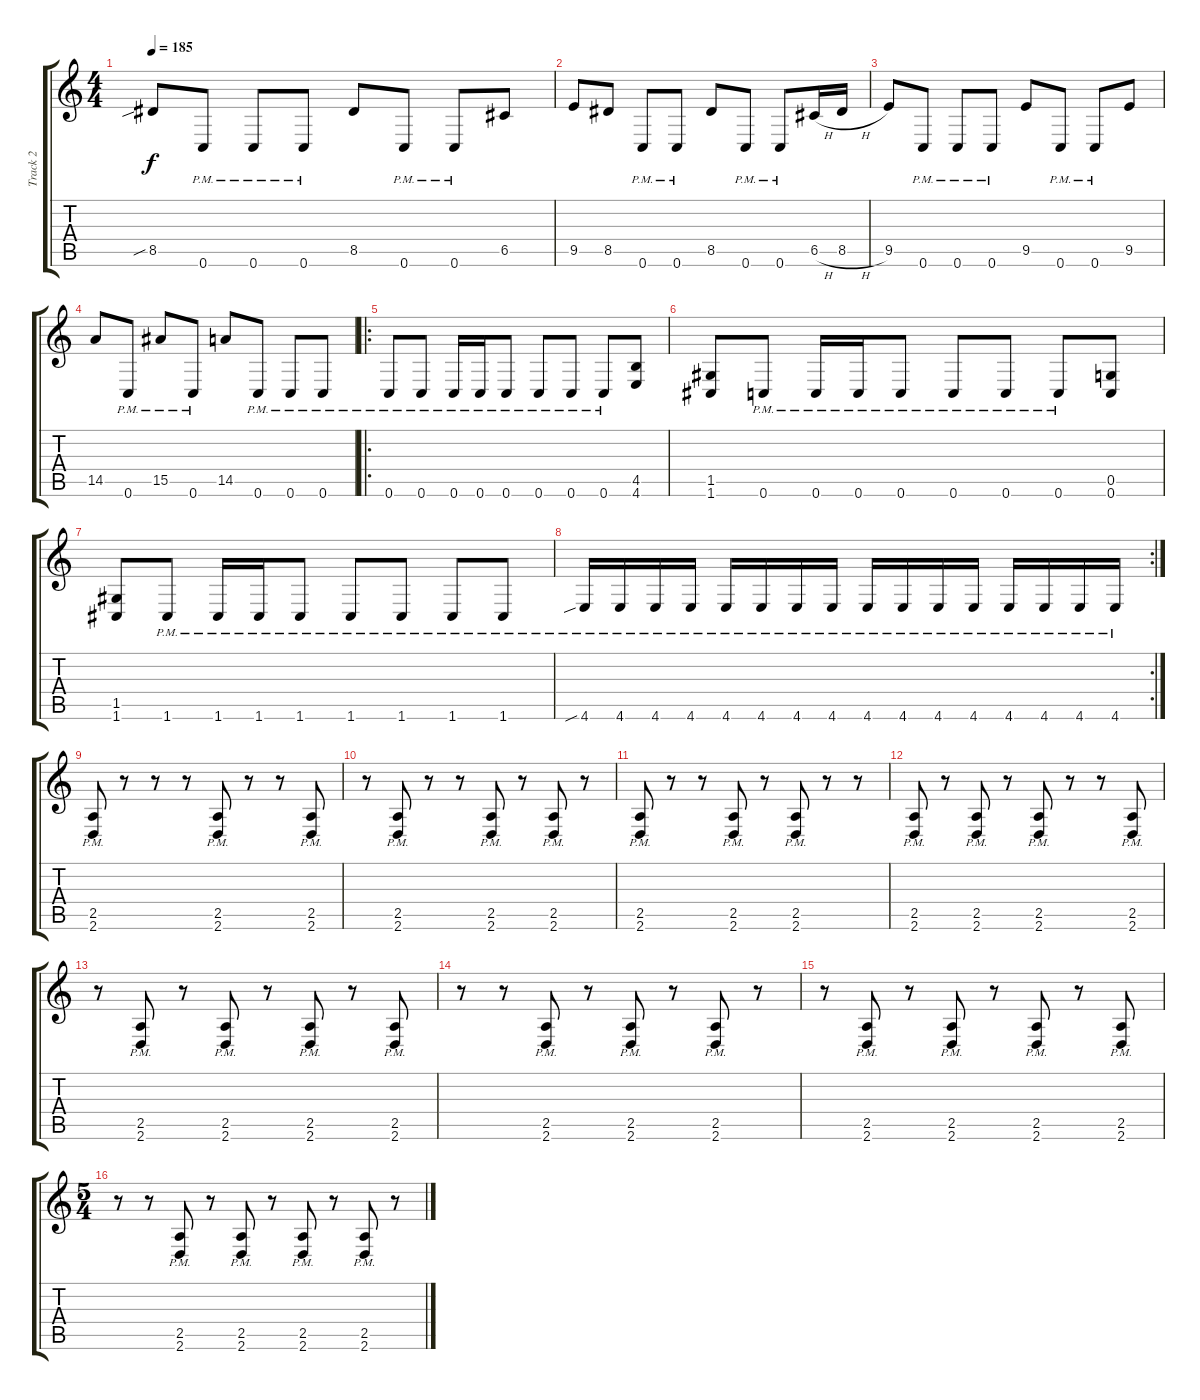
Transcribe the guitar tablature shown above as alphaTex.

\track ("Track 2" "Track 2") {instrument distortionguitar}
\staff {score tabs}
\tuning (D4 A3 F3 C3 G2 C2) {hide}
\ts (4 4)
\tempo 185
\clef g2
\ks c
8.5{sib}.8{dy f} 0.6{pm}.8 0.6{pm}.8 0.6{pm}.8 8.5.8 0.6{pm}.8 0.6{pm}.8 6.5.8 |
9.5.8 8.5.8 0.6{pm}.8 0.6{pm}.8 8.5.8 0.6{pm}.8 0.6{pm}.8 6.5{h}.16 8.5{h}.16 |
9.5.8 0.6{pm}.8 0.6{pm}.8 0.6{pm}.8 9.5.8 0.6{pm}.8 0.6{pm}.8 9.5.8 |
14.5.8 0.6{pm}.8 15.5{pm}.8 0.6{pm}.8 14.5.8 0.6{pm}.8 0.6{pm}.8 0.6{pm}.8 |
\ro
0.6{pm}.8 0.6{pm}.8 0.6{pm}.16 0.6{pm}.16 0.6{pm}.8 0.6{pm}.8 0.6{pm}.8 0.6{pm}.8 (4.5 4.6).8 |
(1.5 1.6).8 0.6{pm}.8 0.6{pm}.16 0.6{pm}.16 0.6{pm}.8 0.6{pm}.8 0.6{pm}.8 0.6{pm}.8 (0.5 0.6).8 |
(1.5 1.6).8 1.6{pm}.8 1.6{pm}.16 1.6{pm}.16 1.6{pm}.8 1.6{pm}.8 1.6{pm}.8 1.6{pm}.8 1.6{pm}.8 |
\rc 2
4.6{sib pm}.16 4.6{pm}.16 4.6{pm}.16 4.6{pm}.16 4.6{pm}.16 4.6{pm}.16 4.6{pm}.16 4.6{pm}.16 4.6{pm}.16 4.6{pm}.16 4.6{pm}.16 4.6{pm}.16 4.6{pm}.16 4.6{pm}.16 4.6{pm}.16 4.6{pm}.16 |
(2.5{pm} 2.6{pm}).8 r.8 r.8 r.8 (2.5{pm} 2.6{pm}).8 r.8 r.8 (2.5{pm} 2.6{pm}).8 |
r.8 (2.5{pm} 2.6{pm}).8 r.8 r.8 (2.5{pm} 2.6{pm}).8 r.8 (2.5{pm} 2.6{pm}).8 r.8 |
(2.5{pm} 2.6{pm}).8 r.8 r.8 (2.5{pm} 2.6{pm}).8 r.8 (2.5{pm} 2.6{pm}).8 r.8 r.8 |
(2.5{pm} 2.6{pm}).8 r.8 (2.5{pm} 2.6{pm}).8 r.8 (2.5{pm} 2.6{pm}).8 r.8 r.8 (2.5{pm} 2.6{pm}).8 |
r.8 (2.5{pm} 2.6{pm}).8 r.8 (2.5{pm} 2.6{pm}).8 r.8 (2.5{pm} 2.6{pm}).8 r.8 (2.5{pm} 2.6{pm}).8 |
r.8 r.8 (2.5{pm} 2.6{pm}).8 r.8 (2.5{pm} 2.6{pm}).8 r.8 (2.5{pm} 2.6{pm}).8 r.8 |
r.8 (2.5{pm} 2.6{pm}).8 r.8 (2.5{pm} 2.6{pm}).8 r.8 (2.5{pm} 2.6{pm}).8 r.8 (2.5{pm} 2.6{pm}).8 |
\ts (5 4)
r.8 r.8 (2.5{pm} 2.6{pm}).8 r.8 (2.5{pm} 2.6{pm}).8 r.8 (2.5{pm} 2.6{pm}).8 r.8 (2.5{pm} 2.6{pm}).8 r.8
